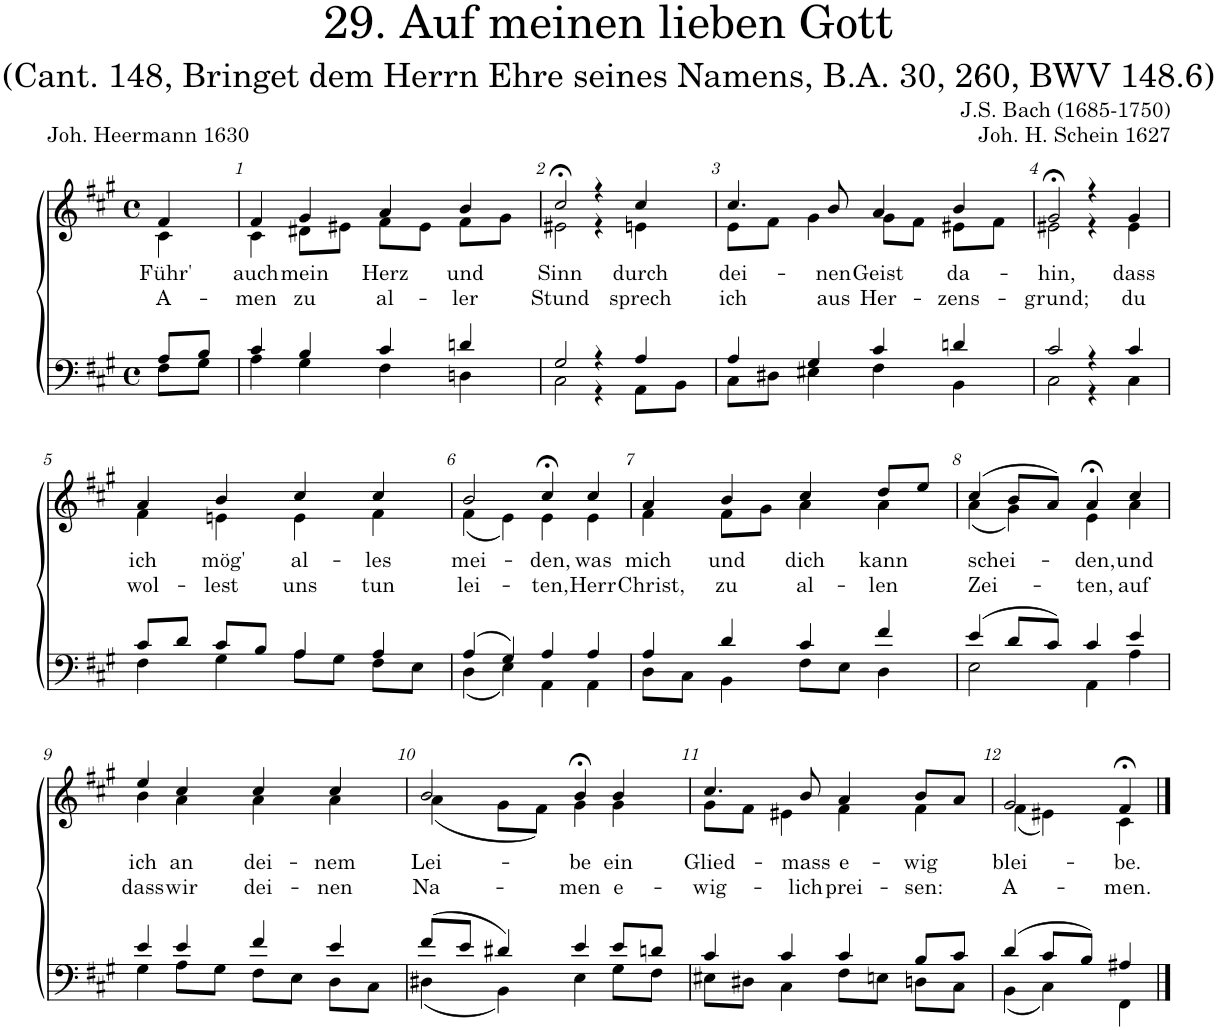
**kern	**kern	**text	**text
*part2	*part1	*part1	*part1
*staff2	*staff1	*staff1	*staff1
*I"Tenor/Bass	*I"Soprano/Alto	*	*
*clefF4	*clefG2	*	*
*k[f#c#g#]	*k[f#c#g#]	*	*
*M4/4	*M4/4	*	*
*met(c)	*met(c)	*	*
=	=	=	=
*^	*	*	*
!	!	!	!LO:LY:b	!LO:LY:b
*	*	*^	*	*
8A/L	8F#\L	4f#/	4c#\	Führ'	A-
8B/J	8G#\J	.	.	.	.
=1	=1	=1	=1	=1	=1
!	!	!	!	!LO:LY:b	!LO:LY:b
4c#/	4A\	4f#/	4c#\	auch	-men
!	!	!	!	!LO:LY:b	!LO:LY:b
4B/	4G#\	4g#/	8d#X\L	mein	zu
.	.	.	8e#X\J	.	.
!	!	!	!	!LO:LY:b	!LO:LY:b
4c#/	4F#\	4a/	8f#\L	Herz	al-
.	.	.	8e#\J	.	.
!	!	!	!	!LO:LY:b	!LO:LY:b
4dn/	4Dn\	4b/	8f#\L	und	-ler
.	.	.	8g#\J	.	.
=2	=2	=2	=2	=2	=2
!	!	!	!	!LO:LY:b	!LO:LY:b
2G#/	2C#\	2cc#;</	2e#X\	Sinn	Stund
4r	4r	4r	4r	.	.
!	!	!	!	!LO:LY:b	!LO:LY:b
4A/	8AA\L	4cc#/	4en\	durch	sprech
.	8BB\J	.	.	.	.
=3	=3	=3	=3	=3	=3
!	!	!	!	!LO:LY:b	!LO:LY:b
4A/	8C#\L	4.cc#/	8e\L	dei-	ich
.	8D#X\J	.	8f#\J	.	.
4G#/	4E#X\	.	4g#\	.	.
!	!	!	!	!LO:LY:b	!LO:LY:b
.	.	8b/	.	-nen	aus
!	!	!	!	!LO:LY:b	!LO:LY:b
4c#/	4F#\	4a/	8g#\L	Geist	Her-
.	.	.	8f#\J	.	.
!	!	!	!	!LO:LY:b	!LO:LY:b
4dn/	4BB\	4b/	8e#X\L	da-	-zens-
.	.	.	8f#\J	.	.
=4	=4	=4	=4	=4	=4
!	!	!	!	!LO:LY:b	!LO:LY:b
2c#/	2C#\	2g#;</	2e#X\	-hin,	-grund;
4r	4r	4r	4r	.	.
!	!	!	!	!LO:LY:b	!LO:LY:b
4c#/	4C#\	4g#/	4e#\	dass	du
!!LO:LB:g=z	!!
=5	=5	=5	=5	=5	=5
!	!	!	!	!LO:LY:b	!LO:LY:b
8c#/L	4F#\	4a/	4f#\	ich	wol-
8d/J	.	.	.	.	.
!	!	!	!	!LO:LY:b	!LO:LY:b
8c#/L	4G#\	4b/	4en\	mög'	-lest
8B/J	.	.	.	.	.
!	!	!	!	!LO:LY:b	!LO:LY:b
4A/	8A\L	4cc#/	4e\	al-	uns
.	8G#\J	.	.	.	.
!	!	!	!	!LO:LY:b	!LO:LY:b
4A/	8F#\L	4cc#/	4f#\	-les	tun
.	8E\J	.	.	.	.
=6	=6	=6	=6	=6	=6
!	!	!	!	!LO:LY:b	!LO:LY:b
(4A/	(4D\	2b/	(4f#\	mei-	lei-
4G#/)	4E\)	.	4e\)	.	.
!	!	!	!	!LO:LY:b	!LO:LY:b
4A/	4AA\	4cc#;<,/	4e\	-den,	-ten,
!	!	!	!	!LO:LY:b	!LO:LY:b
4A/	4AA\	4cc#/	4e\	was	Herr
=7	=7	=7	=7	=7	=7
!	!	!	!	!LO:LY:b	!LO:LY:b
4A/	8D\L	4a/	4f#\	mich	Christ,
.	8C#\J	.	.	.	.
!	!	!	!	!LO:LY:b	!LO:LY:b
4d/	4BB\	4b/	8f#\L	und	zu
.	.	.	8g#\J	.	.
!	!	!	!	!LO:LY:b	!LO:LY:b
4c#/	8F#\L	4cc#/	4a\	dich	al-
.	8E\J	.	.	.	.
!	!	!	!	!LO:LY:b	!LO:LY:b
4f#/	4D\	8dd/L	4a\	kann	-len
.	.	8ee/J	.	.	.
=8	=8	=8	=8	=8	=8
!	!	!	!	!LO:LY:b	!LO:LY:b
(4e/	2E\	(4cc#/	(4a\	schei-	Zei-
8d/L	.	8b/L	4g#\)	.	.
8c#/J)	.	8a/J)	.	.	.
!	!	!	!	!LO:LY:b	!LO:LY:b
4c#/	4AA\	4a;<,/	4e\	-den,	-ten,
!	!	!	!	!LO:LY:b	!LO:LY:b
4e/	4A\	4cc#/	4a\	und	auf
!!LO:LB:g=z	!!
=9	=9	=9	=9	=9	=9
!	!	!	!	!LO:LY:b	!LO:LY:b
4e/	4G#\	4ee/	4b\	ich	dass
!	!	!	!	!LO:LY:b	!LO:LY:b
4e/	8A\L	4cc#/	4a\	an	wir
.	8G#\J	.	.	.	.
!	!	!	!	!LO:LY:b	!LO:LY:b
4f#/	8F#\L	4cc#/	4a\	dei-	dei-
.	8E\J	.	.	.	.
!	!	!	!	!LO:LY:b	!LO:LY:b
4e/	8D\L	4cc#/	4a\	-nem	-nen
.	8C#\J	.	.	.	.
=10	=10	=10	=10	=10	=10
!	!	!	!	!LO:LY:b	!LO:LY:b
(8f#/L	(4D#X\	2b/	(4a\	Lei-	Na-
8e/J	.	.	.	.	.
4d#X/)	4BB\)	.	8g#\L	.	.
.	.	.	8f#\J)	.	.
!	!	!	!	!LO:LY:b	!LO:LY:b
4e/	4E\	4b;<,/	4g#\	-be	-men
!	!	!	!	!LO:LY:b	!LO:LY:b
8e/L	8G#\L	4b/	4g#\	ein	e-
8dn/J	8F#\J	.	.	.	.
=11	=11	=11	=11	=11	=11
!	!	!	!	!LO:LY:b	!LO:LY:b
4c#/	8E#X\L	4.cc#/	8g#\L	Glied-	-wig-
.	8D#X\J	.	8f#\J	.	.
4c#/	4C#\	.	4e#X\	.	.
!	!	!	!	!LO:LY:b	!LO:LY:b
.	.	8b/	.	-mass	-lich
!	!	!	!	!LO:LY:b	!LO:LY:b
4c#/	8F#\L	4a/	4f#\	e-	prei-
.	8En\J	.	.	.	.
!	!	!	!	!LO:LY:b	!LO:LY:b
8B/L	8Dn\L	8b/L	4f#\	-wig	-sen:
8c#/J	8C#\J	8a/J	.	.	.
=12	=12	=12	=12	=12	=12
!	!	!	!	!LO:LY:b	!LO:LY:b
(4d/	(4BB\	2g#/	(4f#\	blei-	A-
8c#/L	4C#\)	.	4e#X\)	.	.
8B/J)	.	.	.	.	.
!	!	!	!	!LO:LY:b	!LO:LY:b
4A#X/	4FF#\	4f#;</	4c#\	-be.	-men.
*v	*v	*	*	*	*
*	*v	*v	*	*
==	==	==	==
*-	*-	*-	*-
